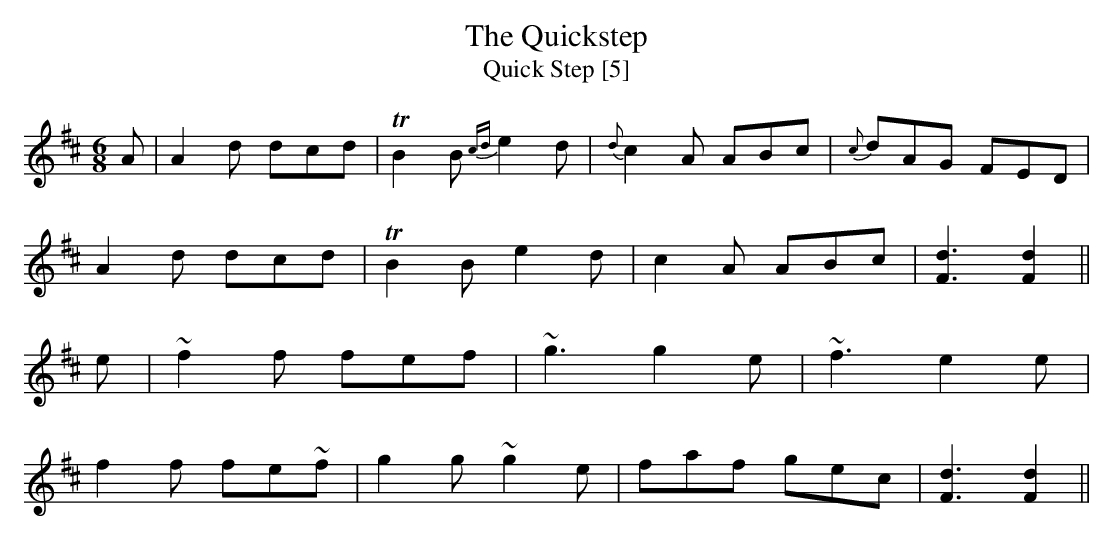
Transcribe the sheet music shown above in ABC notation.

X:1
T:The Quickstep
T:Quick Step [5]
M:6/8
L:1/8
K:D
A|A2 d dcd|TB2 B {cd} e2 d|{d}c2 A ABc|{c}dAG FED|
A2 d dcd|TB2 B e2 d|c2 A ABc|[d3F3] [d2F2]||
e|~f2 f fef|~g3 g2 e|~f3 e2 e|
f2 f fe~f|g2 g ~g2 e|faf gec|[d3F3] [d2F2]||
